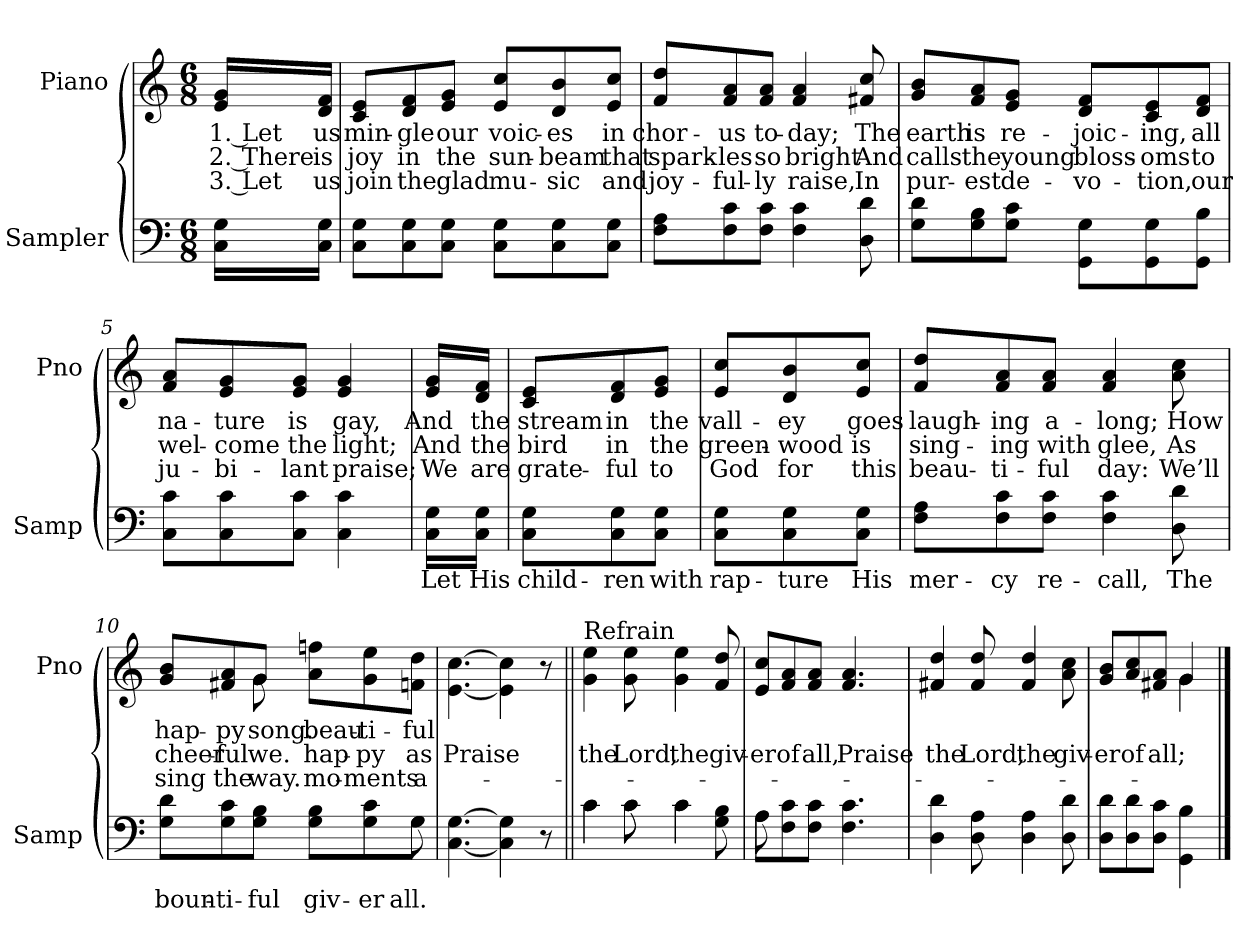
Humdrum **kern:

**kern	**text	**kern	**text	**text	**text
*part2	*part2	*part1	*part1	*part1	*part1
*staff2	*staff2	*staff1	*staff1	*staff1	*staff1
*I"Sampler	*	*I"Piano	*	*	*
*I'Samp	*	*I'Pno	*	*	*
*clefF4	*	*clefG2	*	*	*
*M6/8	*	*M6/8	*	*	*
=1	=1	=1	=1	=1	=1
16C\ 16G\LL	.	16e/ 16g/LL	1. Let	2. There	3. Let
16C\ 16G\JJ	.	16d/ 16f/JJ	us	is	us
=2	=2	=2	=2	=2	=2
8C\ 8G\L	.	8c/ 8e/L	min-	joy	join
8C\ 8G\	.	8d/ 8f/	-gle	in	the
8C\ 8G\J	.	8e/ 8g/J	our	the	glad
8C\ 8G\L	.	8e/ 8cc/L	voic-	sun-	mu-
8C\ 8G\	.	8d/ 8b/	-es	-beam	-sic
8C\ 8G\J	.	8e/ 8cc/J	in	that	and
=3	=3	=3	=3	=3	=3
8F\ 8A\L	.	8f/ 8dd/L	chor-	spark-	joy-
8F\ 8c\	.	8f/ 8a/	-us	-les	-ful-
8F\ 8c\J	.	8f/ 8a/J	to-	so	-ly
4F 4c	.	4f 4a	-day;	bright	raise,
8D 8d	.	8f#X 8cc	The	And	In
=4	=4	=4	=4	=4	=4
8G\ 8d\L	.	8g/ 8b/L	earth	calls	pur-
8G\ 8B\	.	8f/ 8a/	is	the	-est
8G\ 8c\J	.	8e/ 8g/J	re-	young	de-
8GG\ 8G\L	.	8d/ 8f/L	-joic-	bloss-	-vo-
8GG\ 8G\	.	8c/ 8e/	-ing,	-oms	-tion,
8GG\ 8B\J	.	8d/ 8f/J	all	to	our
=5	=5	=5	=5	=5	=5
8C\ 8c\L	.	8f/ 8a/L	na-	wel-	ju-
8C\ 8c\	.	8e/ 8g/	-ture	-come	-bi-
8C\ 8c\J	.	8e/ 8g/J	is	the	-lant
4C 4c	.	4e 4g	gay,	light;	praise;
=6	=6	=6	=6	=6	=6
16C\ 16G\LL	Let	16e/ 16g/LL	And	And	We
16C\ 16G\JJ	His	16d/ 16f/JJ	the	the	are
=7	=7	=7	=7	=7	=7
8C\ 8G\L	child-	8c/ 8e/L	stream	bird	grate-
8C\ 8G\	-ren	8d/ 8f/	in	in	-ful
8C\ 8G\J	with	8e/ 8g/J	the	the	to
=8	=8	=8	=8	=8	=8
8C\ 8G\L	rap-	8e/ 8cc/L	vall-	green-	God
8C\ 8G\	-ture	8d/ 8b/	-ey	-wood	for
8C\ 8G\J	His	8e/ 8cc/J	goes	is	this
=9	=9	=9	=9	=9	=9
8F\ 8A\L	mer-	8f/ 8dd/L	laugh-	sing-	beau-
8F\ 8c\	-cy	8f/ 8a/	-ing	-ing	-ti-
8F\ 8c\J	re-	8f/ 8a/J	a-	with	-ful
4F 4c	-call,	4f 4a	-long;	glee,	day:
8D 8d	The	8a 8cc	How	As	We’ll
=10	=10	=10	=10	=10	=10
*^	*	*^	*	*	*
8G\ 8d\L	8ryy	boun-	8g/ 8b/L	4ryy	hap-	cheer-	sing
*v	*v	*	*	*	*	*	*
8G\ 8c\	-ti-	8f#X/ 8a/	.	-py	-ful	the
8G\ 8B\J	-ful	8g/J	8g	song.	we.	-way.
8G\ 8B\L	giv-	8a\ 8ffn\L	4.ryy	beau-	hap-	mo-
8G\ 8c\	-er	8g\ 8ee\	.	-ti-	-py	-ments
*^	*	*	*	*	*	*
8G\J	8G	all.	8fn\ 8dd\J	.	-ful	as	a-
*v	*v	*	*	*	*	*	*
*	*	*v	*v	*	*	*
=11	=11	=11	=11	=11	=11
[4.C [4.G	.	[4.e\ [4.cc\	.	Praise	.
4C] 4G]	.	4e\] 4cc\]	.	.	.
8r	.	8r	.	.	.
=12||	=12||	=12||	=12||	=12||	=12||
*^	*	*	*	*	*
!	!	!	!LO:TX:t=Refrain	!	!	!
4c\	4c	.	4g 4ee	.	the	.
8c\	8c	.	8g 8ee	.	Lord,	.
4c\	4c	.	4g 4ee	.	the	.
8G 8B	8ryy	.	8f 8dd	.	giv-	.
=13	=13	=13	=13	=13	=13	=13
8A\L	8A	.	8e/ 8cc/L	.	-er	.
8F\ 8c\	2ryy	.	8f/ 8a/	.	of	.
8F\ 8c\J	.	.	8f/ 8a/J	.	all,	.
4.F 4.c	.	.	4.f 4.a	.	Praise	.
.	8ryy	.	.	.	.	.
*v	*v	*	*	*	*	*
=14	=14	=14	=14	=14	=14
4D 4d	.	4f#X 4dd	.	the	.
8D 8A	.	8f# 8dd	.	Lord,	.
4D 4A	.	4f# 4dd	.	the	.
8D 8d	.	8a 8cc	.	giv-	.
=15	=15	=15	=15	=15	=15
*	*	*^	*	*	*
8D\ 8d\L	.	8g/ 8b/L	4.ryy	.	-er	.
8D\ 8d\	.	8a/ 8cc/	.	.	of	.
8D\ 8c\J	.	8f#X/ 8a/J	.	.	all;	.
4GG 4B	.	4g/	4g	.	.	.
*	*	*v	*v	*	*	*
==	==	==	==	==	==
*-	*-	*-	*-	*-	*-
